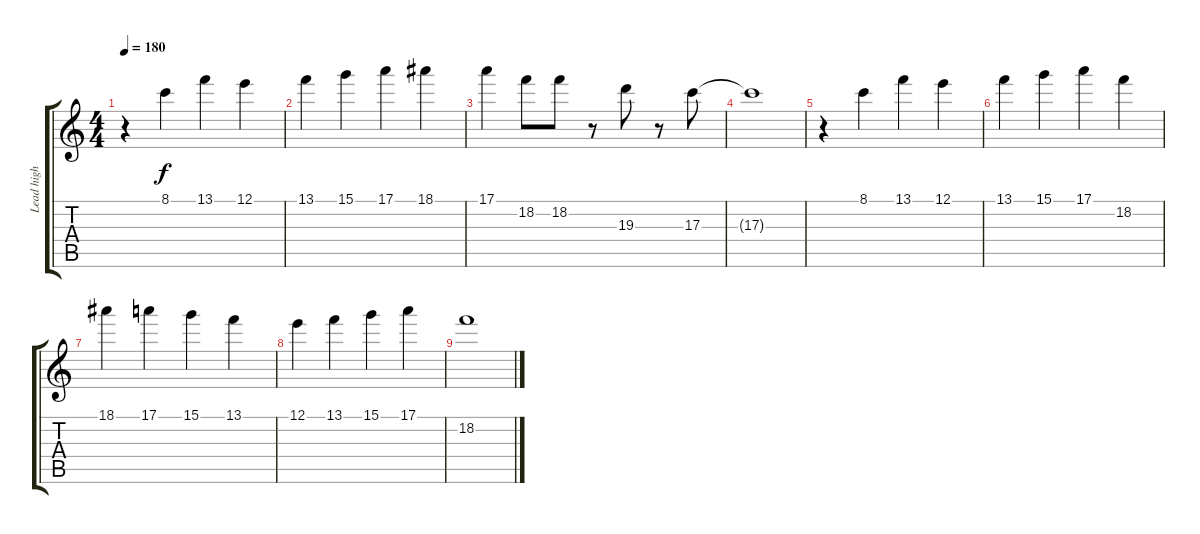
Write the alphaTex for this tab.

\track ("Lead high" "Lead high") {instrument distortionguitar}
\staff {score tabs}
\tuning (E4 B3 G3 D3 A2 E2) {hide}
\ts (4 4)
\tempo 180
\clef g2
\ks c
r.4{dy f} 8.1.4 13.1.4 12.1.4 |
13.1.4 15.1.4 17.1.4 18.1.4 |
17.1.4 18.2.8 18.2.8 r.8 19.3.8 r.8 17.3.8 |
17.3{t}.1 |
r.4 8.1.4 13.1.4 12.1.4 |
13.1.4 15.1.4 17.1.4 18.2.4 |
18.1.4 17.1.4 15.1.4 13.1.4 |
12.1.4 13.1.4 15.1.4 17.1.4 |
18.2.1
